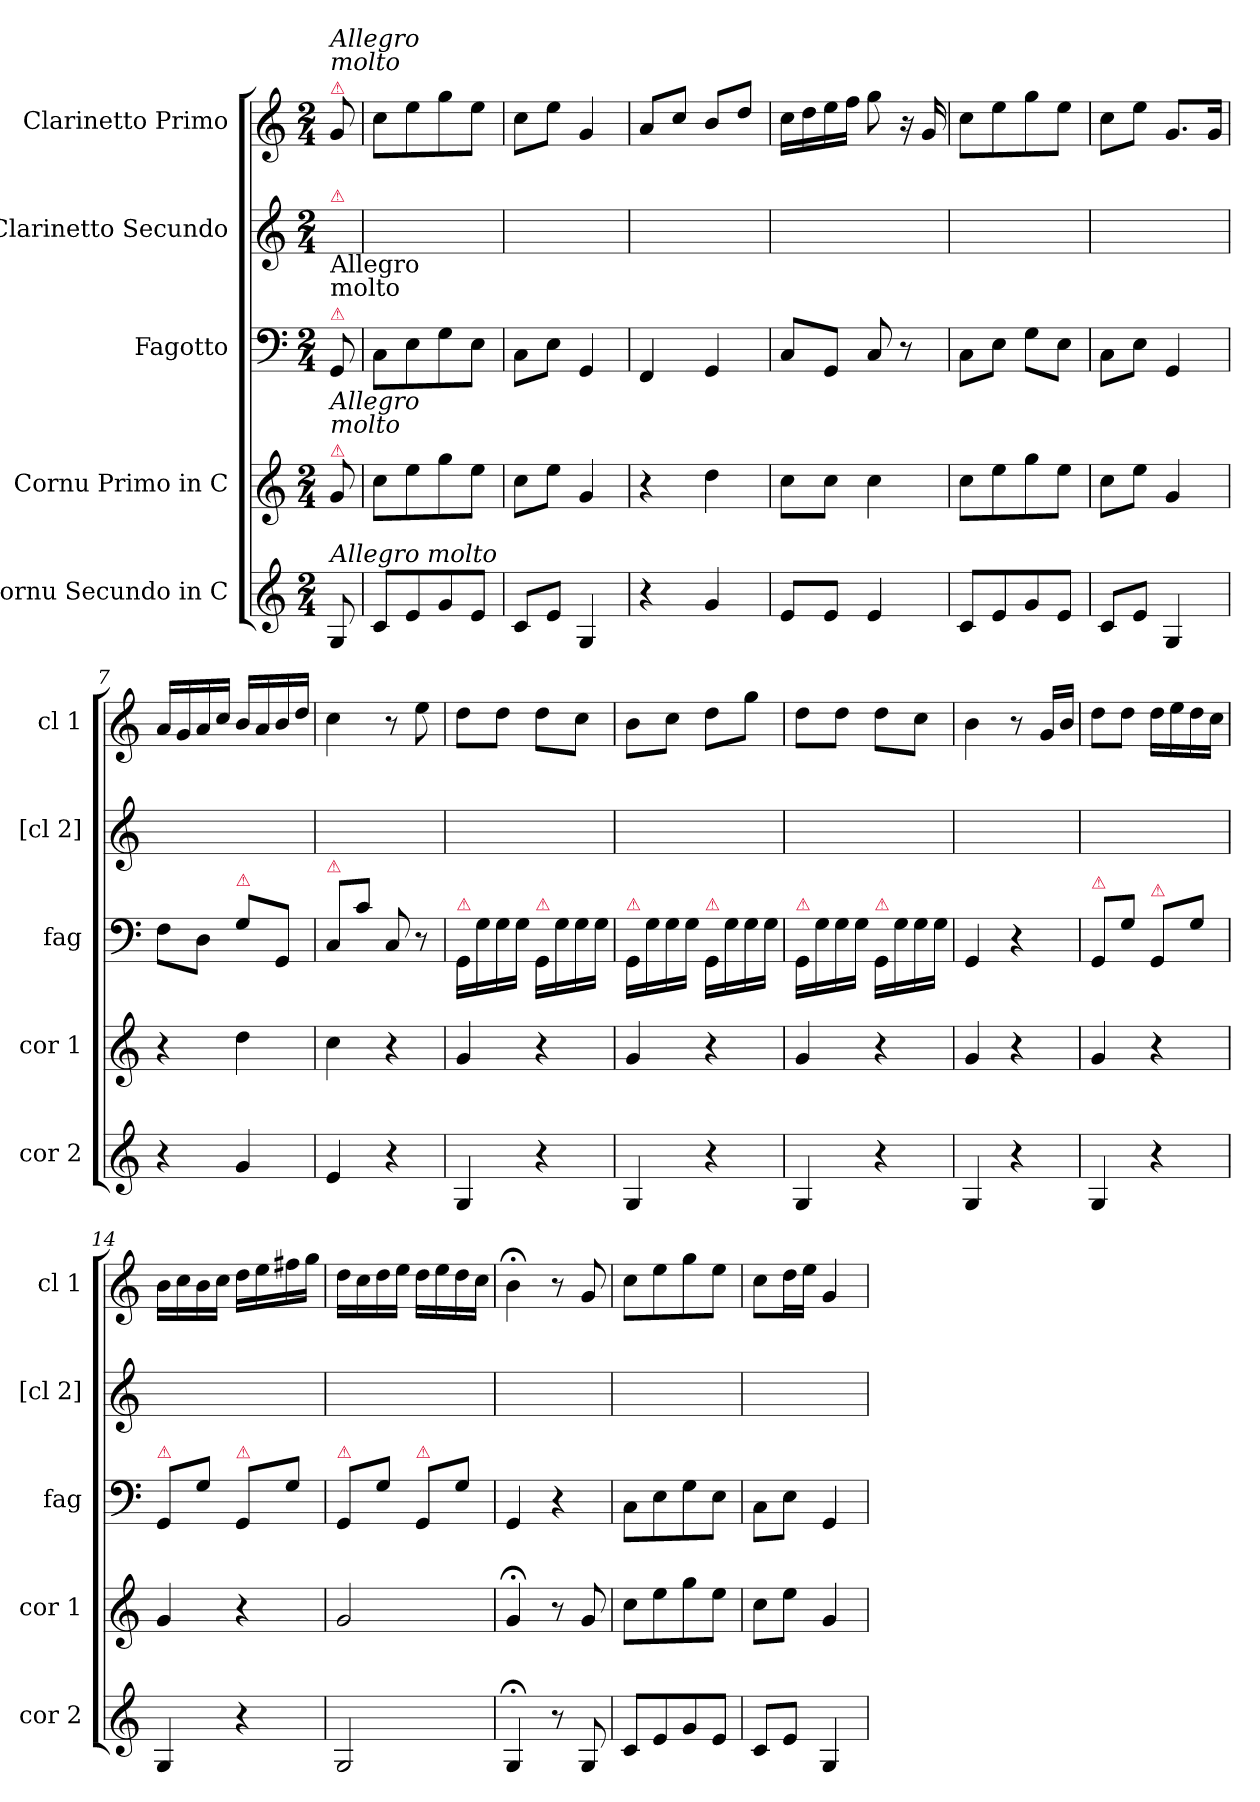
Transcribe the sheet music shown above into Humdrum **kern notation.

**kern	**kern	**kern	**kern	**kern
*part5	*part4	*part3	*part2	*part1
*staff5	*staff4	*staff3	*staff2	*staff1
*I"Cornu Secundo in C	*I"Cornu Primo in C	*I"Fagotto	*I"Clarinetto Secundo	*I"Clarinetto Primo
*I'cor 2	*I'cor 1	*I'fag	*I'[cl 2]	*I'cl 1
*clefG2	*clefG2	*clefF4	*clefG2	*clefG2
*k[]	*k[]	*k[]	*k[]	*k[]
*C:	*C:	*C:	*C:	*C:
*M2/4	*M2/4	*M2/4	*M2/4	*M2/4
=	=	=	=	=
!	!	!	!	!LO:TX:a:color=crimson:t=⚠
!	!	!	!	!LO:TX:a:i:t=Allegro \nmolto
!	!	!	!LO:TX:a:color=crimson:t=⚠	!
!	!	!LO:TX:a:color=crimson:t=⚠	!	!
!	!	!LO:TX:a:t=Allegro \nmolto	!	!
!	!LO:TX:a:color=crimson:t=⚠	!	!	!
!	!LO:TX:a:i:t=Allegro \nmolto	!	!	!
!LO:TX:a:i:t=Allegro molto	!	!	!	!
8G/	8g/	8GG/	8ryy	8g/
=1	=1	=1	=1	=1
8c/L	8cc\L	8C\L	2ryy	8cc\L
8e/	8ee\	8E\	.	8ee\
8g/	8gg\	8G\	.	8gg\
8e/J	8ee\J	8E\J	.	8ee\J
=2	=2	=2	=2	=2
8c/L	8cc\L	8C\L	2ryy	8cc\L
8e/J	8ee\J	8E\J	.	8ee\J
4G/	4g/	4GG/	.	4g/
=3	=3	=3	=3	=3
4r	4r	4FF/	2ryy	8a/L
.	.	.	.	8cc/J
4g/	4dd\	4GG/	.	8b/L
.	.	.	.	8dd/J
=4	=4	=4	=4	=4
8e/L	8cc\L	8C/L	2ryy	16cc\LL
.	.	.	.	16dd\
8e/J	8cc\J	8GG/J	.	16ee\
.	.	.	.	16ff\JJ
4e/	4cc\	8C/	.	8gg\
.	.	8r	.	16r
.	.	.	.	16g/
=5	=5	=5	=5	=5
8c/L	8cc\L	8C\L	2ryy	8cc\L
8e/	8ee\	8E\J	.	8ee\
8g/	8gg\	8G\L	.	8gg\
8e/J	8ee\J	8E\J	.	8ee\J
=6	=6	=6	=6	=6
8c/L	8cc\L	8C\L	2ryy	8cc\L
8e/J	8ee\J	8E\J	.	8ee\J
4G/	4g/	4GG/	.	8.g/L
.	.	.	.	16g/Jk
=7	=7	=7	=7	=7
4r	4r	8F\L	2ryy	16a/LL
.	.	.	.	16g/
.	.	8D\J	.	16a/
.	.	.	.	16cc/JJ
!	!	!LO:TX:a:color=crimson:t=⚠	!	!
4g/	4dd\	8G\L	.	16b/LL
.	.	.	.	16a/
.	.	8GG/J	.	16b/
.	.	.	.	16dd/JJ
=8	=8	=8	=8	=8
!	!	!LO:TX:a:color=crimson:t=⚠	!	!
4e/	4cc\	8C/L	2ryy	4cc\
.	.	8c\J	.	.
4r	4r	8C/	.	8r
.	.	8r	.	8ee\
=9	=9	=9	=9	=9
!	!	!LO:TX:a:color=crimson:t=⚠	!	!
4G/	4g/	16GG/LL	2ryy	8dd\L
.	.	16G\	.	.
.	.	16G\	.	8dd\J
.	.	16G\JJ	.	.
!	!	!LO:TX:a:color=crimson:t=⚠	!	!
4r	4r	16GG/LL	.	8dd\L
.	.	16G\	.	.
.	.	16G\	.	8cc\J
.	.	16G\JJ	.	.
=10	=10	=10	=10	=10
!	!	!LO:TX:a:color=crimson:t=⚠	!	!
4G/	4g/	16GG/LL	2ryy	8b\L
.	.	16G\	.	.
.	.	16G\	.	8cc\J
.	.	16G\JJ	.	.
!	!	!LO:TX:a:color=crimson:t=⚠	!	!
4r	4r	16GG/LL	.	8dd\L
.	.	16G\	.	.
.	.	16G\	.	8gg\J
.	.	16G\JJ	.	.
=11	=11	=11	=11	=11
!	!	!LO:TX:a:color=crimson:t=⚠	!	!
4G/	4g/	16GG/LL	2ryy	8dd\L
.	.	16G\	.	.
.	.	16G\	.	8dd\J
.	.	16G\JJ	.	.
!	!	!LO:TX:a:color=crimson:t=⚠	!	!
4r	4r	16GG/LL	.	8dd\L
.	.	16G\	.	.
.	.	16G\	.	8cc\J
.	.	16G\JJ	.	.
=12	=12	=12	=12	=12
4G/	4g/	4GG/	2ryy	4b\
4r	4r	4r	.	8r
.	.	.	.	16g/LL
.	.	.	.	16b/JJ
=13	=13	=13	=13	=13
!	!	!LO:TX:a:color=crimson:t=⚠	!	!
4G/	4g/	8GG/L	2ryy	8dd\L
.	.	8G\J	.	8dd\J
!	!	!LO:TX:a:color=crimson:t=⚠	!	!
4r	4r	8GG/L	.	16dd\LL
.	.	.	.	16ee\
.	.	8G\J	.	16dd\
.	.	.	.	16cc\JJ
=14	=14	=14	=14	=14
!	!	!LO:TX:a:color=crimson:t=⚠	!	!
4G/	4g/	8GG/L	2ryy	16b\LL
.	.	.	.	16cc\
.	.	8G\J	.	16b\
.	.	.	.	16cc\JJ
!	!	!LO:TX:a:color=crimson:t=⚠	!	!
4r	4r	8GG/L	.	16dd\LL
.	.	.	.	16ee\
.	.	8G\J	.	16ff#X\
.	.	.	.	16gg\JJ
=15	=15	=15	=15	=15
!	!	!LO:TX:a:color=crimson:t=⚠	!	!
2G/	2g/	8GG/L	2ryy	16dd\LL
.	.	.	.	16cc\
.	.	8G\J	.	16dd\
.	.	.	.	16ee\JJ
!	!	!LO:TX:a:color=crimson:t=⚠	!	!
.	.	8GG/L	.	16dd\LL
.	.	.	.	16ee\
.	.	8G\J	.	16dd\
.	.	.	.	16cc\JJ
=16	=16	=16	=16	=16
4G;</	4g;</	4GG/	2ryy	4b;<\
8r	8r	4r	.	8r
8G/	8g/	.	.	8g/
=17	=17	=17	=17	=17
8c/L	8cc\L	8C\L	2ryy	8cc\L
8e/	8ee\	8E\	.	8ee\
8g/	8gg\	8G\	.	8gg\
8e/J	8ee\J	8E\J	.	8ee\J
=18	=18	=18	=18	=18
8c/L	8cc\L	8C\L	2ryy	8cc\L
8e/J	8ee\J	8E\J	.	16dd\L
.	.	.	.	16ee\JJ
4G/	4g/	4GG/	.	4g/
=	=	=	=	=
*-	*-	*-	*-	*-
